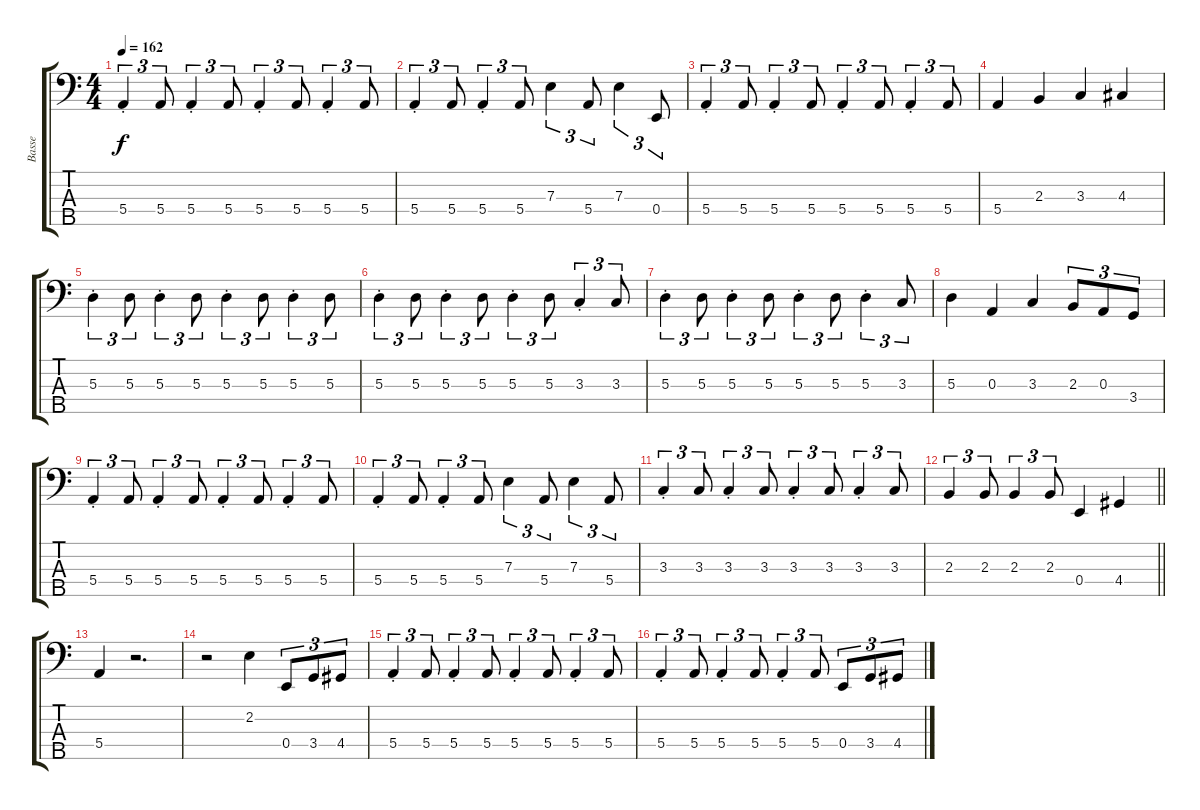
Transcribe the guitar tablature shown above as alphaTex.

\track ("Basse" "Basse") {instrument electricbasspick}
\staff {score tabs}
\tuning (G2 D2 A1 E1 B0) {hide}
\ts (4 4)
\tempo 162
\clef f4
\ks c
5.4{st}.4{tu (3 2) dy f} 5.4.8{tu (3 2)} 5.4{st}.4{tu (3 2)} 5.4.8{tu (3 2)} 5.4{st}.4{tu (3 2)} 5.4.8{tu (3 2)} 5.4{st}.4{tu (3 2)} 5.4.8{tu (3 2)} |
5.4{st}.4{tu (3 2)} 5.4.8{tu (3 2)} 5.4{st}.4{tu (3 2)} 5.4.8{tu (3 2)} 7.3.4{tu (3 2)} 5.4.8{tu (3 2)} 7.3.4{tu (3 2)} 0.4.8{tu (3 2)} |
5.4{st}.4{tu (3 2)} 5.4.8{tu (3 2)} 5.4{st}.4{tu (3 2)} 5.4.8{tu (3 2)} 5.4{st}.4{tu (3 2)} 5.4.8{tu (3 2)} 5.4{st}.4{tu (3 2)} 5.4.8{tu (3 2)} |
5.4.4 2.3.4 3.3.4 4.3.4 |
5.3{st}.4{tu (3 2)} 5.3.8{tu (3 2)} 5.3{st}.4{tu (3 2)} 5.3.8{tu (3 2)} 5.3{st}.4{tu (3 2)} 5.3.8{tu (3 2)} 5.3{st}.4{tu (3 2)} 5.3.8{tu (3 2)} |
5.3{st}.4{tu (3 2)} 5.3.8{tu (3 2)} 5.3{st}.4{tu (3 2)} 5.3.8{tu (3 2)} 5.3{st}.4{tu (3 2)} 5.3.8{tu (3 2)} 3.3{st}.4{tu (3 2)} 3.3.8{tu (3 2)} |
5.3{st}.4{tu (3 2)} 5.3.8{tu (3 2)} 5.3{st}.4{tu (3 2)} 5.3.8{tu (3 2)} 5.3{st}.4{tu (3 2)} 5.3.8{tu (3 2)} 5.3{st}.4{tu (3 2)} 3.3.8{tu (3 2)} |
5.3.4 0.3.4 3.3.4 2.3.8{tu (3 2)} 0.3.8{tu (3 2)} 3.4.8{tu (3 2)} |
5.4{st}.4{tu (3 2)} 5.4.8{tu (3 2)} 5.4{st}.4{tu (3 2)} 5.4.8{tu (3 2)} 5.4{st}.4{tu (3 2)} 5.4.8{tu (3 2)} 5.4{st}.4{tu (3 2)} 5.4.8{tu (3 2)} |
5.4{st}.4{tu (3 2)} 5.4.8{tu (3 2)} 5.4{st}.4{tu (3 2)} 5.4.8{tu (3 2)} 7.3.4{tu (3 2)} 5.4.8{tu (3 2)} 7.3.4{tu (3 2)} 5.4.8{tu (3 2)} |
3.3{st}.4{tu (3 2)} 3.3.8{tu (3 2)} 3.3{st}.4{tu (3 2)} 3.3.8{tu (3 2)} 3.3{st}.4{tu (3 2)} 3.3.8{tu (3 2)} 3.3{st}.4{tu (3 2)} 3.3.8{tu (3 2)} |
\barLineRight lightlight
2.3.4{tu (3 2)} 2.3.8{tu (3 2)} 2.3.4{tu (3 2)} 2.3.8{tu (3 2)} 0.4.4 4.4.4 |
5.4.4 r.2{d} |
r.2 2.2.4 0.4.8{tu (3 2)} 3.4.8{tu (3 2)} 4.4.8{tu (3 2)} |
5.4{st}.4{tu (3 2)} 5.4.8{tu (3 2)} 5.4{st}.4{tu (3 2)} 5.4.8{tu (3 2)} 5.4{st}.4{tu (3 2)} 5.4.8{tu (3 2)} 5.4{st}.4{tu (3 2)} 5.4.8{tu (3 2)} |
5.4{st}.4{tu (3 2)} 5.4.8{tu (3 2)} 5.4{st}.4{tu (3 2)} 5.4.8{tu (3 2)} 5.4{st}.4{tu (3 2)} 5.4.8{tu (3 2)} 0.4.8{tu (3 2)} 3.4.8{tu (3 2)} 4.4.8{tu (3 2)}
